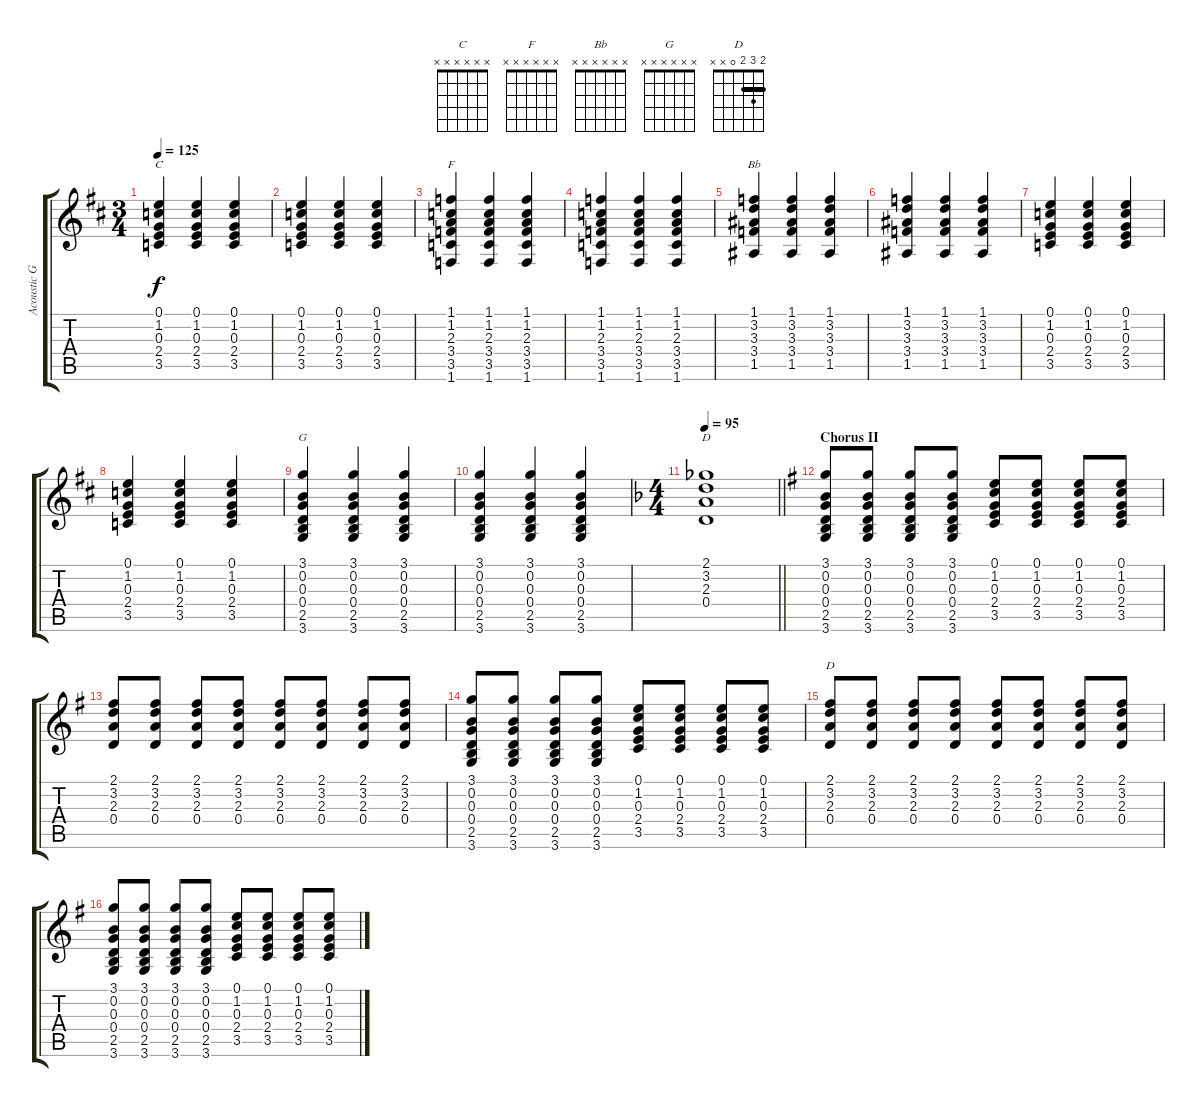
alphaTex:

\track ("Acoustic Guitar" "Acoustic G") {instrument acousticguitarsteel}
\staff {score tabs}
\tuning (E4 B3 G3 D3 A2 E2) {hide}
\chord ("C" x x x x x x)
\chord ("F" x x x x x x)
\chord ("Bb" x x x x x x)
\chord ("G" x x x x x x)
\chord ("D" x x x x x x)
\chord ("D" 2 3 2 0 x x) {barre 2}
\ts (3 4)
\tempo 125
\clef g2
\ks d
(0.1 1.2 0.3 2.4 3.5).4{ch "C" dy f} (0.1 1.2 0.3 2.4 3.5).4 (0.1 1.2 0.3 2.4 3.5).4 |
(0.1 1.2 0.3 2.4 3.5).4 (0.1 1.2 0.3 2.4 3.5).4 (0.1 1.2 0.3 2.4 3.5).4 |
(1.1 1.2 2.3 3.4 3.5 1.6).4{ch "F"} (1.1 1.2 2.3 3.4 3.5 1.6).4 (1.1 1.2 2.3 3.4 3.5 1.6).4 |
(1.1 1.2 2.3 3.4 3.5 1.6).4 (1.1 1.2 2.3 3.4 3.5 1.6).4 (1.1 1.2 2.3 3.4 3.5 1.6).4 |
(1.1 3.2 3.3 3.4 1.5).4{ch "Bb"} (1.1 3.2 3.3 3.4 1.5).4 (1.1 3.2 3.3 3.4 1.5).4 |
(1.1 3.2 3.3 3.4 1.5).4 (1.1 3.2 3.3 3.4 1.5).4 (1.1 3.2 3.3 3.4 1.5).4 |
(0.1 1.2 0.3 2.4 3.5).4 (0.1 1.2 0.3 2.4 3.5).4 (0.1 1.2 0.3 2.4 3.5).4 |
(0.1 1.2 0.3 2.4 3.5).4 (0.1 1.2 0.3 2.4 3.5).4 (0.1 1.2 0.3 2.4 3.5).4 |
(3.1 0.2 0.3 0.4 2.5 3.6).4{ch "G"} (3.1 0.2 0.3 0.4 2.5 3.6).4 (3.1 0.2 0.3 0.4 2.5 3.6).4 |
(3.1 0.2 0.3 0.4 2.5 3.6).4 (3.1 0.2 0.3 0.4 2.5 3.6).4 (3.1 0.2 0.3 0.4 2.5 3.6).4 |
\ts (4 4)
\tempo 95
\barLineRight lightlight
\ks f
(2.1 3.2 2.3 0.4).1{ch "D"} |
\section ("" "Chorus II")
\ks g
(3.1 0.2 0.3 0.4 2.5 3.6).8 (3.1 0.2 0.3 0.4 2.5 3.6).8 (3.1 0.2 0.3 0.4 2.5 3.6).8 (3.1 0.2 0.3 0.4 2.5 3.6).8 (0.1 1.2 0.3 2.4 3.5).8 (0.1 1.2 0.3 2.4 3.5).8 (0.1 1.2 0.3 2.4 3.5).8 (0.1 1.2 0.3 2.4 3.5).8 |
(2.1 3.2 2.3 0.4).8 (2.1 3.2 2.3 0.4).8 (2.1 3.2 2.3 0.4).8 (2.1 3.2 2.3 0.4).8 (2.1 3.2 2.3 0.4).8 (2.1 3.2 2.3 0.4).8 (2.1 3.2 2.3 0.4).8 (2.1 3.2 2.3 0.4).8 |
(3.1 0.2 0.3 0.4 2.5 3.6).8 (3.1 0.2 0.3 0.4 2.5 3.6).8 (3.1 0.2 0.3 0.4 2.5 3.6).8 (3.1 0.2 0.3 0.4 2.5 3.6).8 (0.1 1.2 0.3 2.4 3.5).8 (0.1 1.2 0.3 2.4 3.5).8 (0.1 1.2 0.3 2.4 3.5).8 (0.1 1.2 0.3 2.4 3.5).8 |
(2.1 3.2 2.3 0.4).8{ch "D"} (2.1 3.2 2.3 0.4).8 (2.1 3.2 2.3 0.4).8 (2.1 3.2 2.3 0.4).8 (2.1 3.2 2.3 0.4).8 (2.1 3.2 2.3 0.4).8 (2.1 3.2 2.3 0.4).8 (2.1 3.2 2.3 0.4).8 |
(3.1 0.2 0.3 0.4 2.5 3.6).8 (3.1 0.2 0.3 0.4 2.5 3.6).8 (3.1 0.2 0.3 0.4 2.5 3.6).8 (3.1 0.2 0.3 0.4 2.5 3.6).8 (0.1 1.2 0.3 2.4 3.5).8 (0.1 1.2 0.3 2.4 3.5).8 (0.1 1.2 0.3 2.4 3.5).8 (0.1 1.2 0.3 2.4 3.5).8
